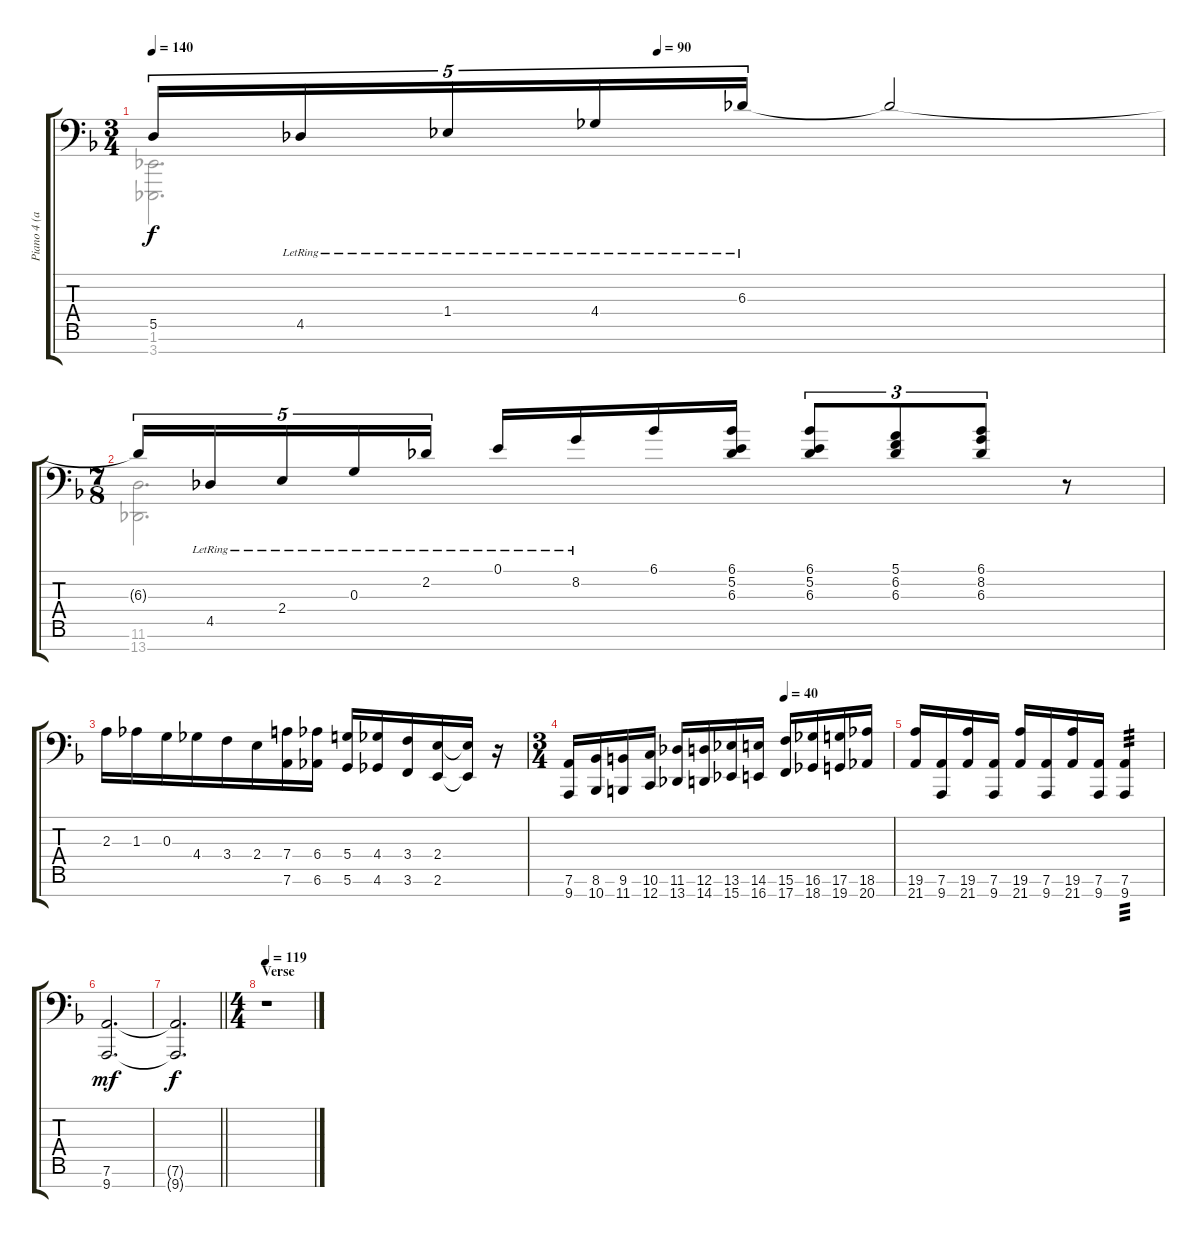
\track ("Piano 4 (acous.) (LH)" "Piano 4 (a") {instrument brightacousticpiano}
\staff {score tabs}
\tuning (E4 B3 G3 D3 A2 D2 C1) {hide}
\voice
\ts (3 4)
\tempo 140
\tempo (90 0.5)
\clef f4
\ks dminor
5.5{t}.16{tu (5 4) dy f} 4.5{lr}.16{tu (5 4)} 1.4{lr}.16{tu (5 4)} 4.4{lr}.16{tu (5 4)} 6.3{lr}.16{tu (5 4)} 6.3{t}.2 |
\ts (7 8)
6.3{t}.16{tu (5 4)} 4.5{lr}.16{tu (5 4)} 2.4{lr}.16{tu (5 4) beam merge} 0.3{lr}.16{tu (5 4)} 2.2{lr}.16{tu (5 4)} 0.1{lr}.16 8.2{lr}.16{beam merge} 6.1.16 (6.1 5.2 6.3).16 (6.1 5.2 6.3).8{tu (3 2)} (5.1 6.2 6.3).8{tu (3 2) beam merge} (6.1 8.2 6.3).8{tu (3 2)} r.8 |
2.3.16 1.3.16{beam merge} 0.3.16 4.4.16 3.4.16 2.4.16{beam merge} (7.4 7.6).16 (6.4 6.6).16 (5.4 5.6).16 (4.4 4.6).16{beam merge} (3.4 3.6).16 (2.4 2.6).16 (2.4{t} 2.6{t}).16 r.16 |
\ts (3 4)
\tempo (40 0.6666666666666666)
(7.6 9.7).16 (8.6 10.7).16 (9.6 11.7).16 (10.6 12.7).16 (11.6 13.7).16 (12.6 14.7).16 (13.6 15.7).16 (14.6 16.7).16 (15.6 17.7).16 (16.6 18.7).16 (17.6 19.7).16 (18.6 20.7).16 |
(19.6 21.7).16 (7.6 9.7).16 (19.6 21.7).16 (7.6 9.7).16 (19.6 21.7).16 (7.6 9.7).16 (19.6 21.7).16 (7.6 9.7).16 (7.6 9.7).4{tp 3} |
(7.6 9.7).2{d dy mf} |
\barLineRight lightlight
(7.6{t} 9.7{t}).2{d dy f} |
\ts (4 4)
\section ("" "Verse")
\tempo 119
r.1
\voice
\clef f4
\ottava regular
\simile none
\ks dminor
(1.6 3.7).2{d dy f} |
(11.6 13.7).2{d} r.8 |
|
|
|
|
\barLineRight lightlight
|
